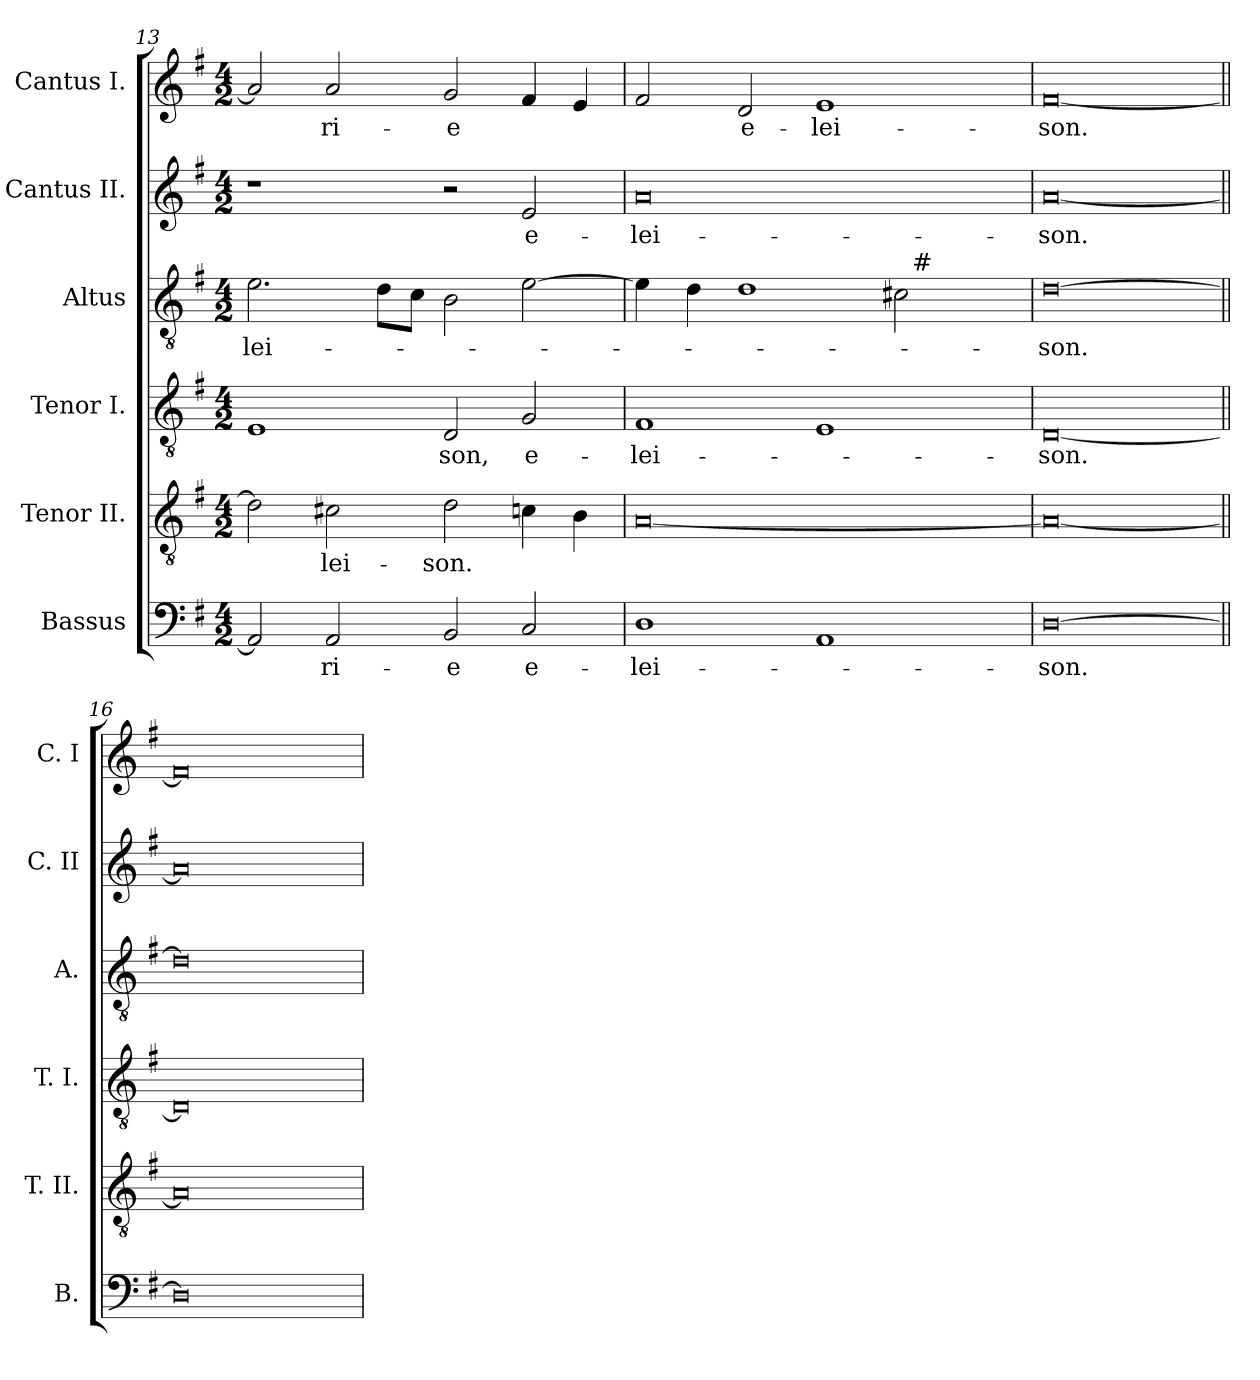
**kern	**text	**kern	**text	**kern	**text	**kern	**text	**kern	**text	**kern	**text
*part6	*part6	*part5	*part5	*part4	*part4	*part3	*part3	*part2	*part2	*part1	*part1
*staff6	*staff6	*staff5	*staff5	*staff4	*staff4	*staff3	*staff3	*staff2	*staff2	*staff1	*staff1
*I"Bassus	*	*I"Tenor II.	*	*I"Tenor I.	*	*I"Altus	*	*I"Cantus II.	*	*I"Cantus I.	*
*I'B.	*	*I'T. II.	*	*I'T. I.	*	*I'A.	*	*I'C. II	*	*I'C. I	*
*clefF4	*	*clefGv2	*	*clefGv2	*	*clefGv2	*	*clefG2	*	*clefG2	*
*	*	*ITrd7c12	*	*ITrd7c12	*	*ITrd7c12	*	*	*	*	*
*k[f#]	*	*k[f#]	*	*k[f#]	*	*k[f#]	*	*k[f#]	*	*k[f#]	*
*G:	*	*G:	*	*G:	*	*G:	*	*G:	*	*G:	*
*M4/2	*	*M4/2	*	*M4/2	*	*M4/2	*	*M4/2	*	*M4/2	*
=13	=13	=13	=13	=13	=13	=13	=13	=13	=13	=13	=13
!	!	!	!	!	!	!	!LO:LY:b:color=#000000	!	!	!	!
2AAi/]	.	2Di\]	.	1EEi	.	2.Ei\	-lei-	1r	.	2ai/]	.
!	!LO:LY:b:color=#000000	!	!	!	!	!	!	!	!	!	!
!	!	!	!LO:LY:b:color=#000000	!	!	!	!	!	!	!	!
!	!	!	!	!	!	!	!	!	!	!	!LO:LY:b:color=#000000
2AAi/	-ri-	2C#Xi\	-lei-	.	.	.	.	.	.	2ai/	-ri-
.	.	.	.	.	.	8Di\L	.	.	.	.	.
.	.	.	.	.	.	8Ci\J	.	.	.	.	.
!	!LO:LY:b:color=#000000	!	!	!	!	!	!	!	!	!	!
!	!	!	!LO:LY:b:color=#000000	!	!	!	!	!	!	!	!
!	!	!	!	!	!LO:LY:b:color=#000000	!	!	!	!	!	!
!	!	!	!	!	!	!	!	!	!	!	!LO:LY:b:color=#000000
2BBi/	-e	2Di\	-son.	2DDi/	-son,	2BBi\	.	2r	.	2gi/	-e
!	!LO:LY:b:color=#000000	!	!	!	!	!	!	!	!	!	!
!	!	!	!	!	!LO:LY:b:color=#000000	!	!	!	!	!	!
!	!	!	!	!	!	!	!	!	!LO:LY:b:color=#000000	!	!
2Ci/	e-	4Cni\	.	2GGi/	e-	[2Ei\	.	2ei/	e-	4f#i/	.
.	.	4BBi\	.	.	.	.	.	.	.	4ei/	.
=14	=14	=14	=14	=14	=14	=14	=14	=14	=14	=14	=14
!	!LO:LY:b:color=#000000	!	!	!	!	!	!	!	!	!	!
!	!	!	!	!	!LO:LY:b:color=#000000	!	!	!	!	!	!
!	!	!	!	!	!	!	!	!	!LO:LY:b:color=#000000	!	!
*	*	*	*	*	*	*^	*	*	*	*	*
1Di	-lei-	[0AAi	.	1FF#i	-lei-	4Ei\]	1ryy	.	0ai	-lei-	2f#i/	.
.	.	.	.	.	.	4Di\	.	.	.	.	.	.
!	!	!	!	!	!	!	!	!	!	!	!	!LO:LY:b:color=#000000
.	.	.	.	.	.	1Di	.	.	.	.	2di/	e-
!	!	!	!	!	!	!	!	!	!	!	!	!LO:LY:b:color=#000000
1AAi	.	.	.	1EEi	.	.	2ryy	.	.	.	1ei	-lei-
.	.	.	.	.	.	2C#i\	32ryy	.	.	.	.	.
.	.	.	.	.	.	.	256ryy	.	.	.	.	.
!	!	!	!	!	!	!	!LO:TX:a:t=#	!	!	!	!	!
.	.	.	.	.	.	.	4ryy	.	.	.	.	.
.	.	.	.	.	.	.	8ryy	.	.	.	.	.
.	.	.	.	.	.	.	16ryy	.	.	.	.	.
.	.	.	.	.	.	.	64..ryy	.	.	.	.	.
*	*	*	*	*	*	*v	*v	*	*	*	*	*
=15	=15	=15	=15	=15	=15	=15	=15	=15	=15	=15	=15
*	*	*	*	*	*	*^	*	*	*	*	*
!	!LO:LY:b:color=#000000	!	!	!	!	!	!	!	!	!	!	!
*	*	*	*	*	*	*v	*v	*	*	*	*	*
*	*	*	*	*	*	*^	*	*	*	*	*
!	!	!	!	!	!LO:LY:b:color=#000000	!	!	!	!	!	!	!
*	*	*	*	*	*	*v	*v	*	*	*	*	*
*	*	*	*	*	*	*^	*	*	*	*	*
!	!	!	!	!	!	!	!	!LO:LY:b:color=#000000	!	!	!	!
*	*	*	*	*	*	*v	*v	*	*	*	*	*
*	*	*	*	*	*	*^	*	*	*	*	*
!	!	!	!	!	!	!	!	!	!	!LO:LY:b:color=#000000	!	!
*	*	*	*	*	*	*v	*v	*	*	*	*	*
*	*	*	*	*	*	*^	*	*	*	*	*
!	!	!	!	!	!	!	!	!	!	!	!	!LO:LY:b:color=#000000
*	*	*	*	*	*	*v	*v	*	*	*	*	*
[0Di	-son.	0AAi_	.	[0DDi	-son.	[0Di	-son.	[0ai	-son.	[0f#i	-son.
=16||	=16||	=16||	=16||	=16||	=16||	=16||	=16||	=16||	=16||	=16||	=16||
0Di]	.	0AAi]	.	0DDi]	.	0Di]	.	0ai]	.	0f#i]	.
=	=	=	=	=	=	=	=	=	=	=	=
*-	*-	*-	*-	*-	*-	*-	*-	*-	*-	*-	*-
